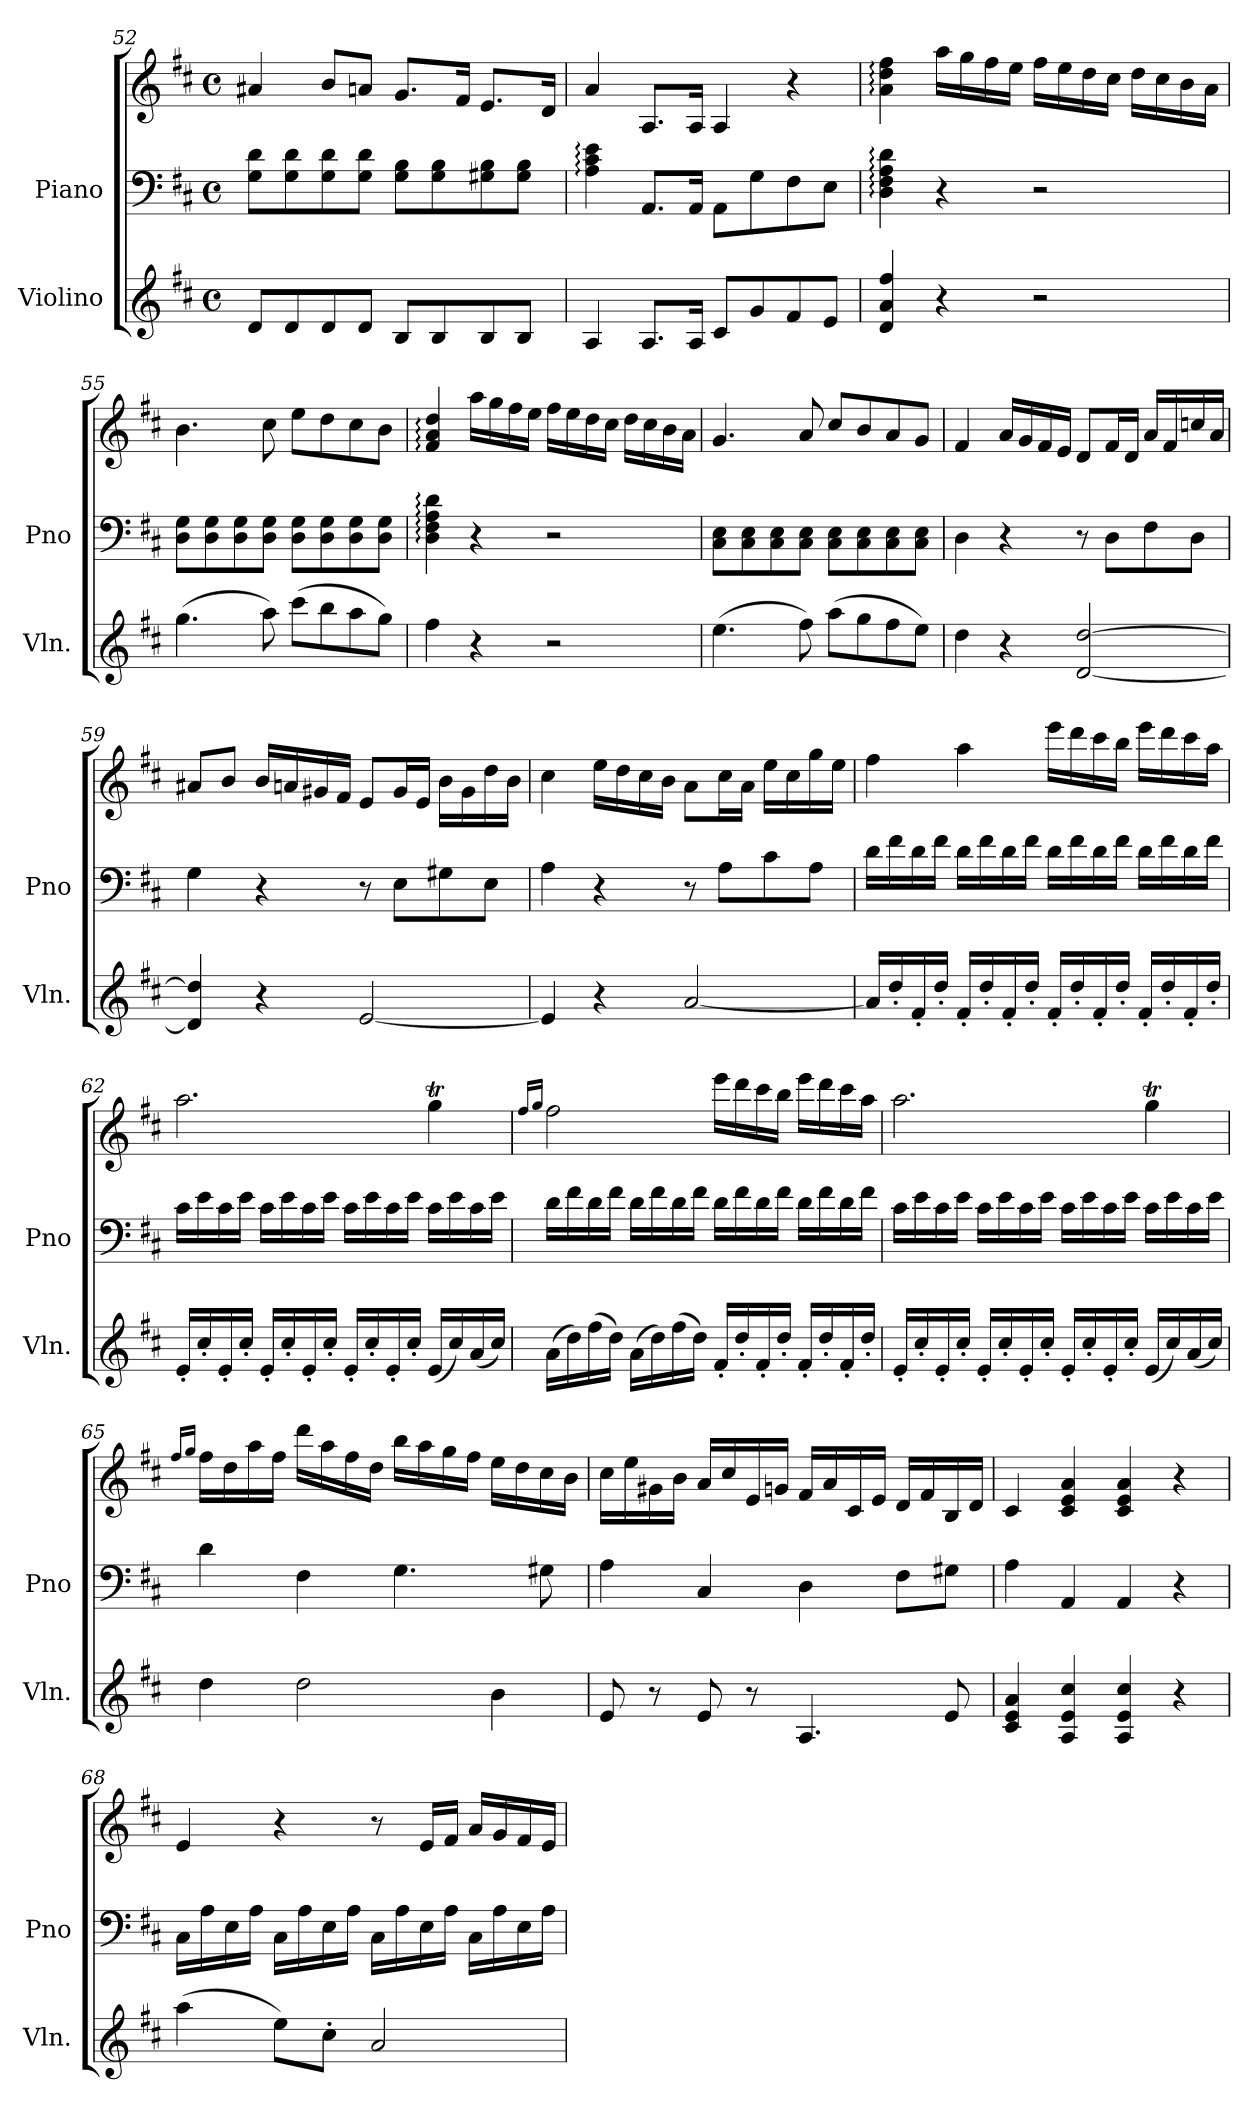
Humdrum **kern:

**kern	**kern	**kern
*part2	*part1	*part1
*staff3	*staff2	*staff1
*I"Violino	*I"Piano	*
*I'Vln.	*I'Pno	*
!!LO:LB:g=z
*clefG2	*clefF4	*clefG2
*k[f#c#]	*k[f#c#]	*k[f#c#]
*M4/4	*M4/4	*M4/4
*met(c)	*met(c)	*met(c)
=52	=52	=52
8d/L	8G\ 8d\L	4a#X/
8d/	8G\ 8d\	.
8d/	8G\ 8d\	8b/L
8d/J	8G\ 8d\J	8an/J
8B/L	8G\ 8B\L	8.g/L
8B/	8G\ 8B\	.
.	.	16f#/Jk
8B/	8G#X\ 8B\	8.e/L
8B/J	8G#\ 8B\J	.
.	.	16d/Jk
=53	=53	=53
4A/	4A\: 4c#\: 4e\:	4a/
8.A/L	8.AA/L	8.A/L
16A/Jk	16AA/Jk	16A/Jk
8c#/L	8AA\L	4A/
8g/	8G\	.
8f#/	8F#\	4r
8e/J	8E\J	.
=54	=54	=54
4d/ 4a/ 4ff#/	4D\: 4F#\: 4A\: 4d\:	4a\: 4dd\: 4ff#\:
4r	4r	16aa\LL
.	.	16gg\
.	.	16ff#\
.	.	16ee\JJ
2r	2r	16ff#\LL
.	.	16ee\
.	.	16dd\
.	.	16cc#\JJ
.	.	16dd\LL
.	.	16cc#\
.	.	16b\
.	.	16a\JJ
!!LO:PB:g=z
=55	=55	=55
(>4.gg\	8D\ 8G\L	4.b\
.	8D\ 8G\	.
.	8D\ 8G\	.
8aa\)	8D\ 8G\J	8cc#\
(>8ccc#\L	8D\ 8G\L	8ee\L
8bb\	8D\ 8G\	8dd\
8aa\	8D\ 8G\	8cc#\
8gg\J)	8D\ 8G\J	8b\J
=56	=56	=56
4ff#\	4D\: 4F#\: 4A\: 4d\:	4f#/: 4a/: 4dd/:
4r	4r	16aa\LL
.	.	16gg\
.	.	16ff#\
.	.	16ee\JJ
2r	2r	16ff#\LL
.	.	16ee\
.	.	16dd\
.	.	16cc#\JJ
.	.	16dd\LL
.	.	16cc#\
.	.	16b\
.	.	16a\JJ
=57	=57	=57
(>4.ee\	8C#\ 8E\L	4.g/
.	8C#\ 8E\	.
.	8C#\ 8E\	.
8ff#\)	8C#\ 8E\J	8a/
(>8aa\L	8C#\ 8E\L	8cc#/L
8gg\	8C#\ 8E\	8b/
8ff#\	8C#\ 8E\	8a/
8ee\J)	8C#\ 8E\J	8g/J
!!LO:PB:g=z
=58	=58	=58
4dd\	4D\	4f#/
4r	4r	16a/LL
.	.	16g/
.	.	16f#/
.	.	16e/JJ
[2d/ [2dd/	8r	8d/L
.	8D\L	16f#/L
.	.	16d/JJ
.	8F#\	16a/LL
.	.	16f#/
.	8D\J	16ccn/
.	.	16a/JJ
=59	=59	=59
4d/] 4dd/]	4G\	8a#X/L
.	.	8b/J
4r	4r	16b/LL
.	.	16an/
.	.	16g#X/
.	.	16f#/JJ
[2e/	8r	8e/L
.	8E\L	16g#/L
.	.	16e/JJ
.	8G#X\	16b\LL
.	.	16g#\
.	8E\J	16dd\
.	.	16b\JJ
=60	=60	=60
4e/]	4A\	4cc#\
4r	4r	16ee\LL
.	.	16dd\
.	.	16cc#\
.	.	16b\JJ
[2a/	8r	8a\L
.	8A\L	16cc#\L
.	.	16a\JJ
.	8c#\	16ee\LL
.	.	16cc#\
.	8A\J	16gg\
.	.	16ee\JJ
!!LO:LB:g=z
=61	=61	=61
16a/LL]	16d\LL	4ff#\
16dd'/	16f#\	.
16f#'/	16d\	.
16dd'/JJ	16f#\JJ	.
16f#'/LL	16d\LL	4aa\
16dd'/	16f#\	.
16f#'/	16d\	.
16dd'/JJ	16f#\JJ	.
16f#'/LL	16d\LL	16eee\LL
16dd'/	16f#\	16ddd\
16f#'/	16d\	16ccc#\
16dd'/JJ	16f#\JJ	16bb\JJ
16f#'/LL	16d\LL	16eee\LL
16dd'/	16f#\	16ddd\
16f#'/	16d\	16ccc#\
16dd'/JJ	16f#\JJ	16aa\JJ
!!LO:LB:g=z
=62	=62	=62
16e'/LL	16c#\LL	2.aa\
16cc#'/	16e\	.
16e'/	16c#\	.
16cc#'/JJ	16e\JJ	.
16e'/LL	16c#\LL	.
16cc#'/	16e\	.
16e'/	16c#\	.
16cc#'/JJ	16e\JJ	.
16e'/LL	16c#\LL	.
16cc#'/	16e\	.
16e'/	16c#\	.
16cc#'/JJ	16e\JJ	.
(<16e/LL	16c#\LL	4ggT\
16cc#/)	16e\	.
(<16a/	16c#\	.
16cc#/JJ)	16e\JJ	.
!!LO:LB:g=z
=63	=63	=63
.	.	16qff#/LL
.	.	16qgg/JJ
(>16a\LL	16d\LL	2ff#\
16dd\)	16f#\	.
(>16ff#\	16d\	.
16dd\JJ)	16f#\JJ	.
(>16a\LL	16d\LL	.
16dd\)	16f#\	.
(>16ff#\	16d\	.
16dd\JJ)	16f#\JJ	.
16f#'/LL	16d\LL	16eee\LL
16dd'/	16f#\	16ddd\
16f#'/	16d\	16ccc#\
16dd'/JJ	16f#\JJ	16bb\JJ
16f#'/LL	16d\LL	16eee\LL
16dd'/	16f#\	16ddd\
16f#'/	16d\	16ccc#\
16dd'/JJ	16f#\JJ	16aa\JJ
!!LO:PB:g=z
=64	=64	=64
16e'/LL	16c#\LL	2.aa\
16cc#'/	16e\	.
16e'/	16c#\	.
16cc#'/JJ	16e\JJ	.
16e'/LL	16c#\LL	.
16cc#'/	16e\	.
16e'/	16c#\	.
16cc#'/JJ	16e\JJ	.
16e'/LL	16c#\LL	.
16cc#'/	16e\	.
16e'/	16c#\	.
16cc#'/JJ	16e\JJ	.
(<16e/LL	16c#\LL	4ggT\
16cc#/)	16e\	.
(<16a/	16c#\	.
16cc#/JJ)	16e\JJ	.
=65	=65	=65
.	.	16qff#/LL
.	.	16qgg/JJ
4dd\	4d\	16ff#\LL
.	.	16dd\
.	.	16aa\
.	.	16ff#\JJ
2dd\	4F#\	16ddd\LL
.	.	16aa\
.	.	16ff#\
.	.	16dd\JJ
.	4.G\	16bb\LL
.	.	16aa\
.	.	16gg\
.	.	16ff#\JJ
4b\	.	16ee\LL
.	.	16dd\
.	8G#X\	16cc#\
.	.	16b\JJ
!!LO:PB:g=z
=66	=66	=66
8e/	4A\	16cc#\LL
.	.	16ee\
8r	.	16g#X\
.	.	16b\JJ
8e/	4C#/	16a/LL
.	.	16cc#/
8r	.	16e/
.	.	16gn/JJ
4.A/	4D\	16f#/LL
.	.	16a/
.	.	16c#/
.	.	16e/JJ
.	8F#\L	16d/LL
.	.	16f#/
8e/	8G#X\J	16B/
.	.	16d/JJ
=67	=67	=67
4c#/ 4e/ 4a/	4A\	4c#/
4A/ 4e/ 4cc#/	4AA/	4c#/ 4e/ 4a/
4A/ 4e/ 4cc#/	4AA/	4c#/ 4e/ 4a/
4r	4r	4r
=68	=68	=68
(>4aa\	16C#\LL	4e/
.	16A\	.
.	16E\	.
.	16A\JJ	.
8ee\L)	16C#\LL	4r
.	16A\	.
8cc#'\J	16E\	.
.	16A\JJ	.
2a/	16C#\LL	8r
.	16A\	.
.	16E\	16e/LL
.	16A\JJ	16f#/JJ
.	16C#\LL	16a/LL
.	16A\	16g/
.	16E\	16f#/
.	16A\JJ	16e/JJ
=	=	=
*-	*-	*-
